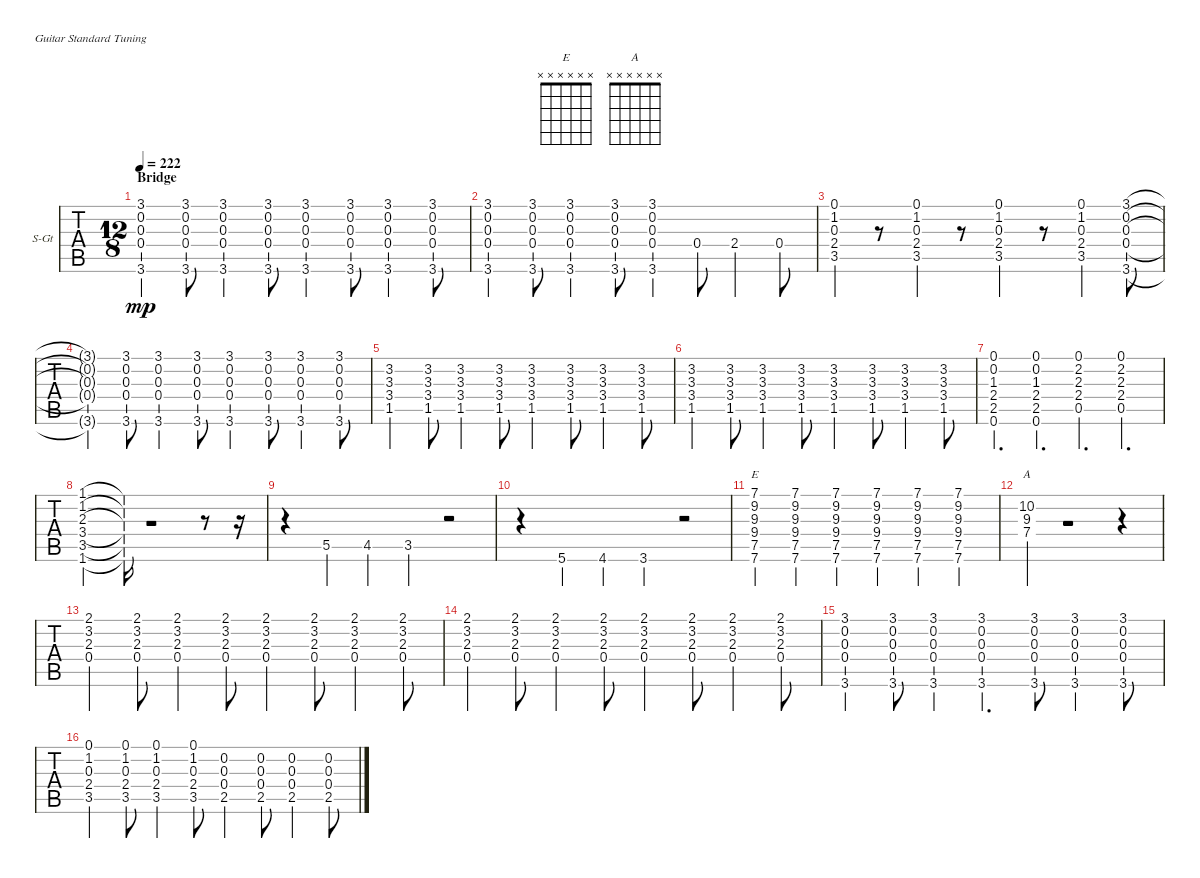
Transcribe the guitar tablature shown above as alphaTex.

\bracketExtendMode nobrackets
\firstSystemTrackNameOrientation horizontal
\otherSystemsTrackNameOrientation horizontal
\track ("Acoustic Guitar" "S-Gt") {instrument acousticguitarsteel}
\staff {tabs}
\tuning (E4 B3 G3 D3 A2 E2)
\chord ("E" x x x x x x)
\chord ("A" x x x x x x)
\ts (12 8)
\section ("" "Bridge")
\tempo 222
\clef g2
\ks c
(3.1 0.2 0.3 0.4 3.6).4{dy mp} (3.1 0.2 0.3 0.4 3.6).8 (3.1 0.2 0.3 0.4 3.6).4 (3.1 0.2 0.3 0.4 3.6).8 (3.1 0.2 0.3 0.4 3.6).4 (3.1 0.2 0.3 0.4 3.6).8 (3.1 0.2 0.3 0.4 3.6).4 (3.1 0.2 0.3 0.4 3.6).8 |
(3.1 0.2 0.3 0.4 3.6).4 (3.1 0.2 0.3 0.4 3.6).8 (3.1 0.2 0.3 0.4 3.6).4 (3.1 0.2 0.3 0.4 3.6).8 (3.1 0.2 0.3 0.4 3.6).4 0.4.8 2.4.4 0.4.8 |
(0.1 1.2 0.3 2.4 3.5).4 r.8 (0.1 1.2 0.3 2.4 3.5).4 r.8 (0.1 1.2 0.3 2.4 3.5).4 r.8 (0.1 1.2 0.3 2.4 3.5).4 (3.1 0.2 0.3 0.4 3.6).8 |
(3.1{t} 0.2{t} 0.3{t} 0.4{t} 3.6{t}).4 (3.1 0.2 0.3 0.4 3.6).8 (3.1 0.2 0.3 0.4 3.6).4 (3.1 0.2 0.3 0.4 3.6).8 (3.1 0.2 0.3 0.4 3.6).4 (3.1 0.2 0.3 0.4 3.6).8 (3.1 0.2 0.3 0.4 3.6).4 (3.1 0.2 0.3 0.4 3.6).8 |
(3.2 3.3 3.4 1.5).4 (3.2 3.3 3.4 1.5).8 (3.2 3.3 3.4 1.5).4 (3.2 3.3 3.4 1.5).8 (3.2 3.3 3.4 1.5).4 (3.2 3.3 3.4 1.5).8 (3.2 3.3 3.4 1.5).4 (3.2 3.3 3.4 1.5).8 |
(3.2 3.3 3.4 1.5).4 (3.2 3.3 3.4 1.5).8 (3.2 3.3 3.4 1.5).4 (3.2 3.3 3.4 1.5).8 (3.2 3.3 3.4 1.5).4 (3.2 3.3 3.4 1.5).8 (3.2 3.3 3.4 1.5).4 (3.2 3.3 3.4 1.5).8 |
(0.1 0.2 1.3 2.4 2.5 0.6).4{d} (0.1 0.2 1.3 2.4 2.5 0.6).4{d} (0.1 2.2 2.3 2.4 0.5).4{d} (0.1 2.2 2.3 2.4 0.5).4{d} |
(1.1 1.2 2.3 3.4 3.5 1.6).4 (1.1{t} 1.2{t} 2.3{t} 3.4{t} 3.5{t} 1.6{t}).16 r.1 r.8 r.16 |
r.4 5.5.4 4.5.4 3.5.4 r.2 |
r.4 5.6.4 4.6.4 3.6.4 r.2 |
(7.1 9.2 9.3 9.4 7.5 7.6).4{ch "E"} (7.1 9.2 9.3 9.4 7.5 7.6).4 (7.1 9.2 9.3 9.4 7.5 7.6).4 (7.1 9.2 9.3 9.4 7.5 7.6).4 (7.1 9.2 9.3 9.4 7.5 7.6).4 (7.1 9.2 9.3 9.4 7.5 7.6).4 |
(10.2 9.3 7.4).4{ch "A"} r.1 r.4 |
(2.1 3.2 2.3 0.4).4 (2.1 3.2 2.3 0.4).8 (2.1 3.2 2.3 0.4).4 (2.1 3.2 2.3 0.4).8 (2.1 3.2 2.3 0.4).4 (2.1 3.2 2.3 0.4).8 (2.1 3.2 2.3 0.4).4 (2.1 3.2 2.3 0.4).8 |
(2.1 3.2 2.3 0.4).4 (2.1 3.2 2.3 0.4).8 (2.1 3.2 2.3 0.4).4 (2.1 3.2 2.3 0.4).8 (2.1 3.2 2.3 0.4).4 (2.1 3.2 2.3 0.4).8 (2.1 3.2 2.3 0.4).4 (2.1 3.2 2.3 0.4).8 |
(3.1 0.2 0.3 0.4 3.6).4 (3.1 0.2 0.3 0.4 3.6).8 (3.1 0.2 0.3 0.4 3.6).4 (3.1 0.2 0.3 0.4 3.6).4{d} (3.1 0.2 0.3 0.4 3.6).8 (3.1 0.2 0.3 0.4 3.6).4 (3.1 0.2 0.3 0.4 3.6).8 |
(0.1 1.2 0.3 2.4 3.5).4 (0.1 1.2 0.3 2.4 3.5).8 (0.1 1.2 0.3 2.4 3.5).4 (0.1 1.2 0.3 2.4 3.5).8 (0.2 0.3 0.4 2.5).4 (0.2 0.3 0.4 2.5).8 (0.2 0.3 0.4 2.5).4 (0.2 0.3 0.4 2.5).8
